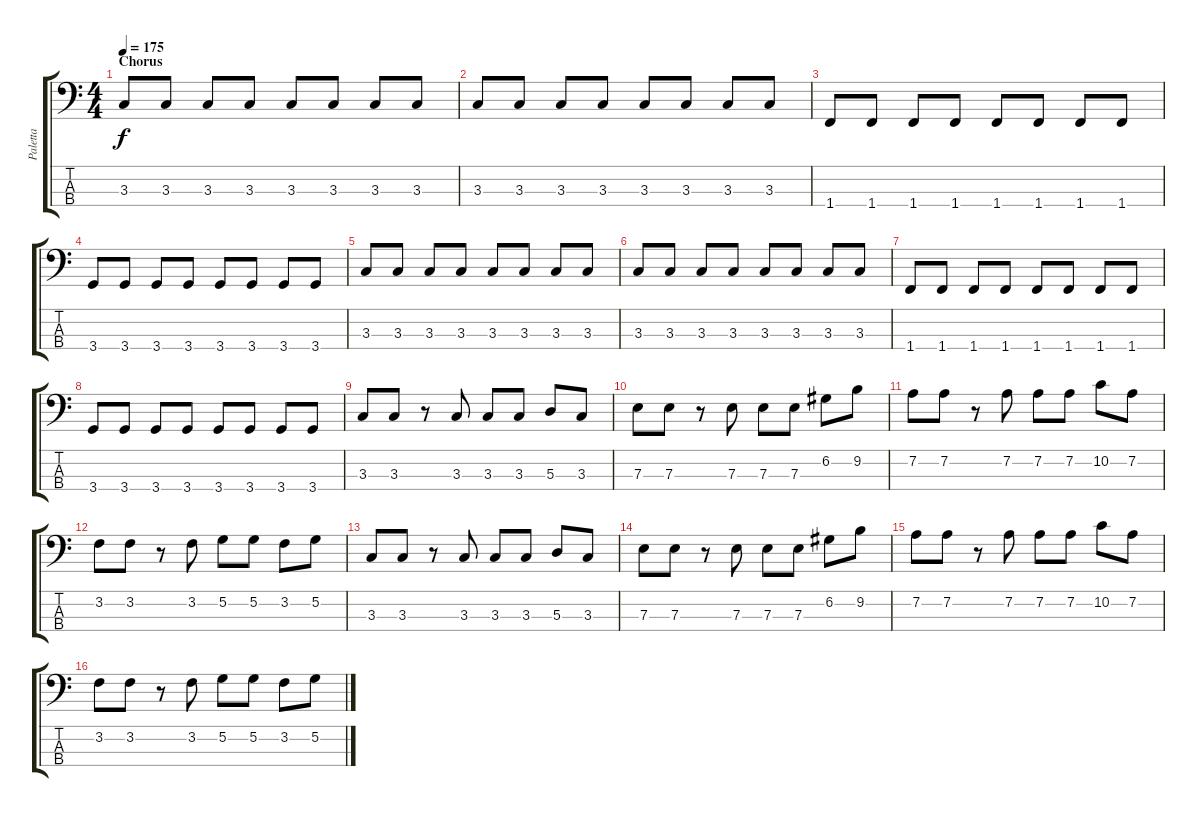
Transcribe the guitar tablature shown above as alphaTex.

\track ("Paletta" "Paletta") {instrument electricbassfinger}
\staff {score tabs}
\tuning (G2 D2 A1 E1) {hide}
\ts (4 4)
\section ("" "Chorus")
\tempo 175
\clef f4
\ks c
3.3.8{dy f} 3.3.8 3.3.8 3.3.8 3.3.8 3.3.8 3.3.8 3.3.8 |
3.3.8 3.3.8 3.3.8 3.3.8 3.3.8 3.3.8 3.3.8 3.3.8 |
1.4.8 1.4.8 1.4.8 1.4.8 1.4.8 1.4.8 1.4.8 1.4.8 |
3.4.8 3.4.8 3.4.8 3.4.8 3.4.8 3.4.8 3.4.8 3.4.8 |
3.3.8 3.3.8 3.3.8 3.3.8 3.3.8 3.3.8 3.3.8 3.3.8 |
3.3.8 3.3.8 3.3.8 3.3.8 3.3.8 3.3.8 3.3.8 3.3.8 |
1.4.8 1.4.8 1.4.8 1.4.8 1.4.8 1.4.8 1.4.8 1.4.8 |
3.4.8 3.4.8 3.4.8 3.4.8 3.4.8 3.4.8 3.4.8 3.4.8 |
3.3.8 3.3.8 r.8 3.3.8 3.3.8 3.3.8 5.3.8 3.3.8 |
7.3.8 7.3.8 r.8 7.3.8 7.3.8 7.3.8 6.2.8 9.2.8 |
7.2.8 7.2.8 r.8 7.2.8 7.2.8 7.2.8 10.2.8 7.2.8 |
3.2.8 3.2.8 r.8 3.2.8 5.2.8 5.2.8 3.2.8 5.2.8 |
3.3.8 3.3.8 r.8 3.3.8 3.3.8 3.3.8 5.3.8 3.3.8 |
7.3.8 7.3.8 r.8 7.3.8 7.3.8 7.3.8 6.2.8 9.2.8 |
7.2.8 7.2.8 r.8 7.2.8 7.2.8 7.2.8 10.2.8 7.2.8 |
3.2.8 3.2.8 r.8 3.2.8 5.2.8 5.2.8 3.2.8 5.2.8
